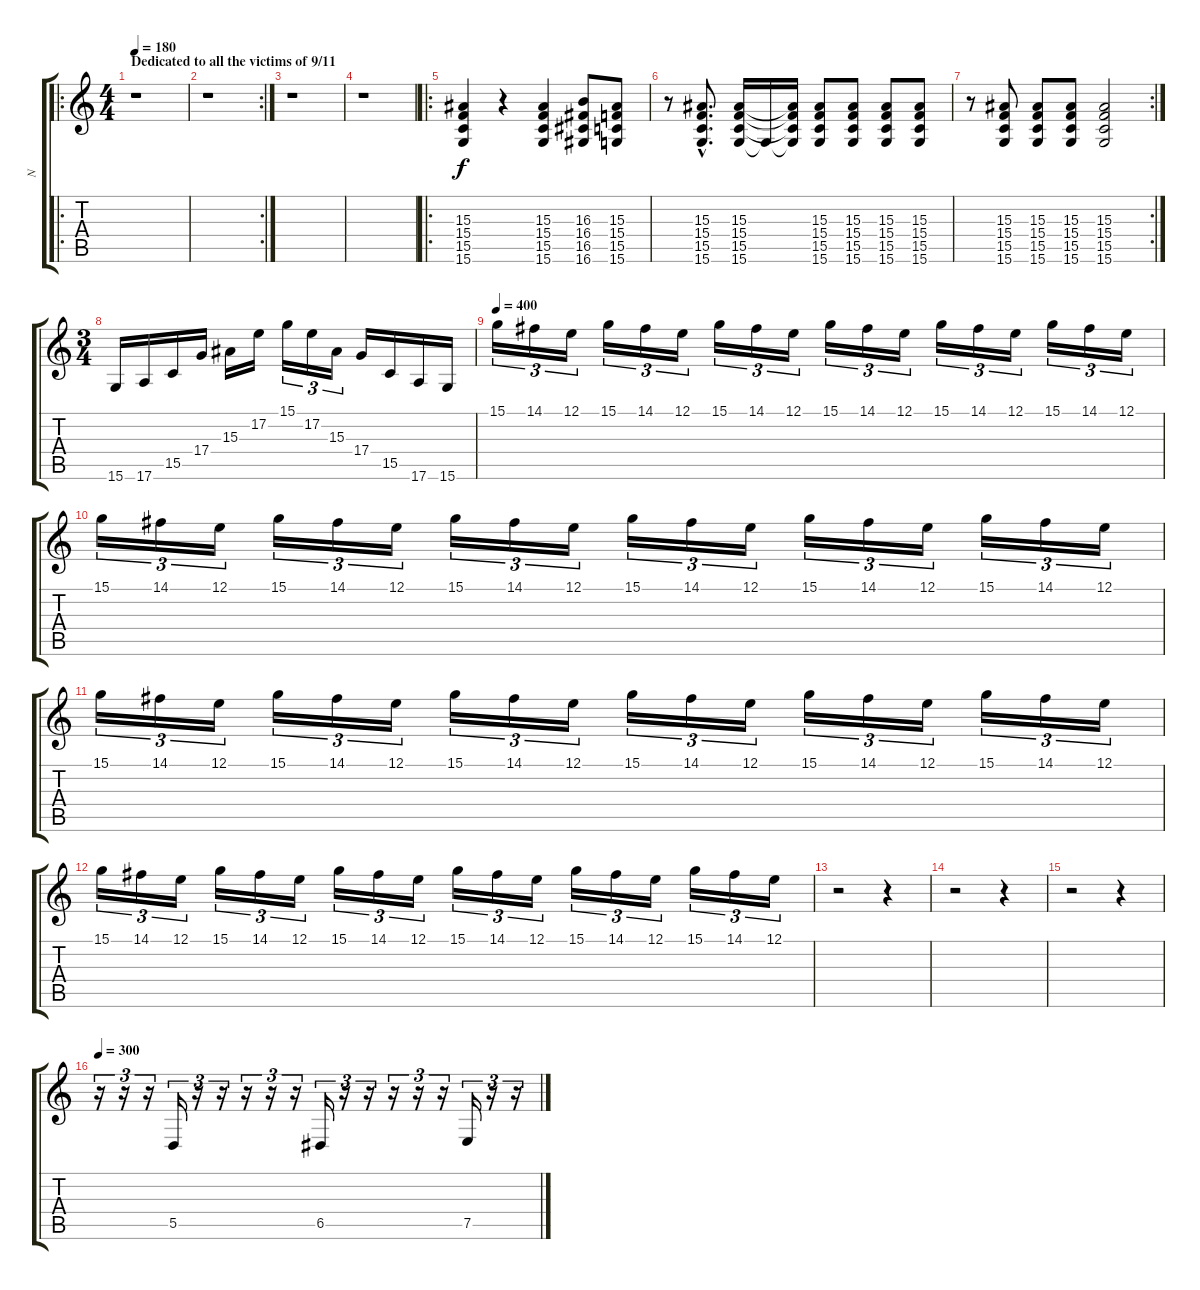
\track ("N" "N") {instrument pad6metallic}
\staff {score tabs}
\tuning (E4 B3 G3 D3 A2 E2) {hide}
\ro
\ts (4 4)
\section ("" "Dedicated to all the victims of 9/11")
\tempo 180
\clef g2
\ks c
r.1{dy f instrument pad6metallic} |
\rc 2
r.1 |
r.1 |
r.1 |
\ro
(15.3 15.4 15.5 15.6).4 r.4 (15.3 15.4 15.5 15.6).4 (16.3 16.4 16.5 16.6).8 (15.3 15.4 15.5 15.6).8 |
r.8 (15.3{hac} 15.4{hac} 15.5{hac} 15.6{hac}).8{d} (15.3 15.4 15.5 15.6).16 15.6{t}.16 (15.3{t} 15.4{t} 15.5{t} 15.6{t}).16 (15.3 15.4 15.5 15.6).8 (15.3 15.4 15.5 15.6).8 (15.3 15.4 15.5 15.6).8 (15.3 15.4 15.5 15.6).8 |
\rc 2
r.8 (15.3 15.4 15.5 15.6).8 (15.3 15.4 15.5 15.6).8 (15.3 15.4 15.5 15.6).8 (15.3 15.4 15.5 15.6).2 |
\ts (3 4)
15.6.16 17.6.16 15.5.16 17.4.16 15.3.16 17.2.16 15.1.16{tu (3 2)} 17.2.16{tu (3 2)} 15.3.16{tu (3 2)} 17.4.16 15.5.16 17.6.16 15.6.16 |
\tempo 400
15.1.16{tu (3 2)} 14.1.16{tu (3 2)} 12.1.16{tu (3 2)} 15.1.16{tu (3 2)} 14.1.16{tu (3 2)} 12.1.16{tu (3 2)} 15.1.16{tu (3 2)} 14.1.16{tu (3 2)} 12.1.16{tu (3 2)} 15.1.16{tu (3 2)} 14.1.16{tu (3 2)} 12.1.16{tu (3 2)} 15.1.16{tu (3 2)} 14.1.16{tu (3 2)} 12.1.16{tu (3 2)} 15.1.16{tu (3 2)} 14.1.16{tu (3 2)} 12.1.16{tu (3 2)} |
15.1.16{tu (3 2)} 14.1.16{tu (3 2)} 12.1.16{tu (3 2)} 15.1.16{tu (3 2)} 14.1.16{tu (3 2)} 12.1.16{tu (3 2)} 15.1.16{tu (3 2)} 14.1.16{tu (3 2)} 12.1.16{tu (3 2)} 15.1.16{tu (3 2)} 14.1.16{tu (3 2)} 12.1.16{tu (3 2)} 15.1.16{tu (3 2)} 14.1.16{tu (3 2)} 12.1.16{tu (3 2)} 15.1.16{tu (3 2)} 14.1.16{tu (3 2)} 12.1.16{tu (3 2)} |
15.1.16{tu (3 2)} 14.1.16{tu (3 2)} 12.1.16{tu (3 2)} 15.1.16{tu (3 2)} 14.1.16{tu (3 2)} 12.1.16{tu (3 2)} 15.1.16{tu (3 2)} 14.1.16{tu (3 2)} 12.1.16{tu (3 2)} 15.1.16{tu (3 2)} 14.1.16{tu (3 2)} 12.1.16{tu (3 2)} 15.1.16{tu (3 2)} 14.1.16{tu (3 2)} 12.1.16{tu (3 2)} 15.1.16{tu (3 2)} 14.1.16{tu (3 2)} 12.1.16{tu (3 2)} |
15.1.16{tu (3 2)} 14.1.16{tu (3 2)} 12.1.16{tu (3 2)} 15.1.16{tu (3 2)} 14.1.16{tu (3 2)} 12.1.16{tu (3 2)} 15.1.16{tu (3 2)} 14.1.16{tu (3 2)} 12.1.16{tu (3 2)} 15.1.16{tu (3 2)} 14.1.16{tu (3 2)} 12.1.16{tu (3 2)} 15.1.16{tu (3 2)} 14.1.16{tu (3 2)} 12.1.16{tu (3 2)} 15.1.16{tu (3 2)} 14.1.16{tu (3 2)} 12.1.16{tu (3 2)} |
r.2 r.4 |
r.2 r.4 |
r.2 r.4 |
\tempo 2
\tempo 80
\tempo 300
r.16{tu (3 2)} r.16{tu (3 2)} r.16{tu (3 2)} 5.5.16{tu (3 2)} r.16{tu (3 2)} r.16{tu (3 2)} r.16{tu (3 2)} r.16{tu (3 2)} r.16{tu (3 2)} 6.5.16{tu (3 2)} r.16{tu (3 2)} r.16{tu (3 2)} r.16{tu (3 2)} r.16{tu (3 2)} r.16{tu (3 2)} 7.5.16{tu (3 2)} r.16{tu (3 2)} r.16{tu (3 2)}
